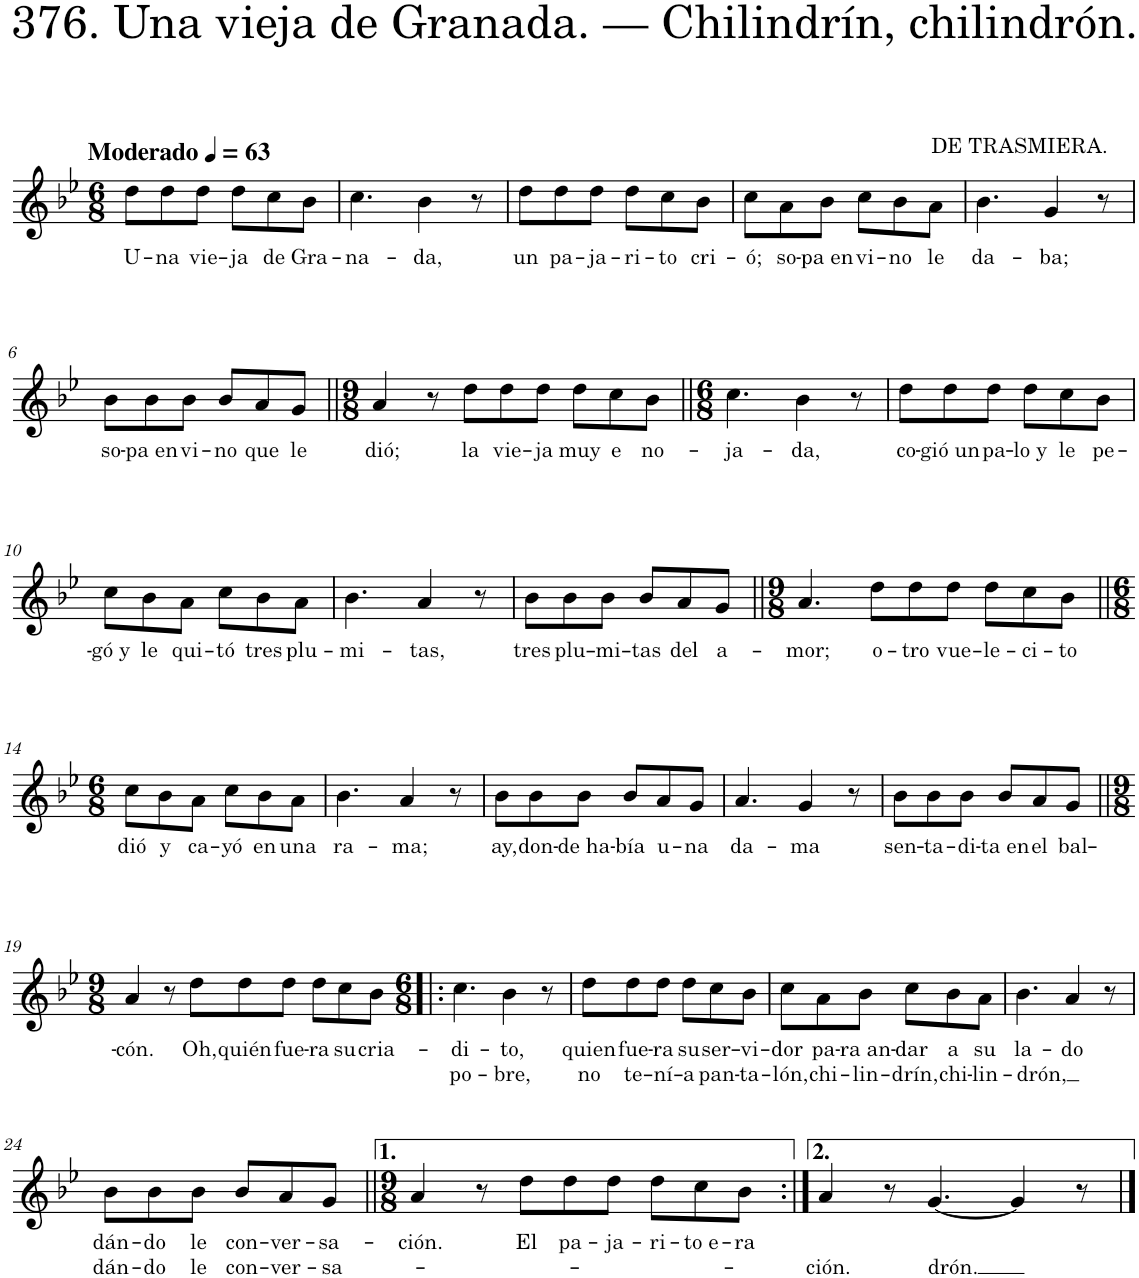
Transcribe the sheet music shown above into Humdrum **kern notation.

**kern	**text	**text
*part1	*part1	*part1
*staff1	*staff1	*staff1
*I"Piano	*	*
*I'Pno.	*	*
*clefG2	*	*
*k[b-e-]	*	*
*M6/8	*	*
*MM63	*	*
=1	=1	=1
!LO:TX:a:B:t=Moderado	!	!
!	!LO:LY:b	!
8dd\L	U-	.
!	!LO:LY:b	!
8dd\	-na	.
!	!LO:LY:b	!
8dd\J	vie-	.
!	!LO:LY:b	!
8dd\L	-ja	.
!	!LO:LY:b	!
8cc\	de	.
!	!LO:LY:b	!
8b-\J	Gra-	.
=2	=2	=2
!	!LO:LY:b	!
4.cc\	-na-	.
!	!LO:LY:b	!
4b-\	-da,	.
8r	.	.
=3	=3	=3
!	!LO:LY:b	!
8dd\L	un	.
!	!LO:LY:b	!
8dd\	pa-	.
!	!LO:LY:b	!
8dd\J	-ja-	.
!	!LO:LY:b	!
8dd\L	-ri-	.
!	!LO:LY:b	!
8cc\	-to	.
!	!LO:LY:b	!
8b-\J	cri-	.
=4	=4	=4
!	!LO:LY:b	!
8cc\L	-ó;	.
!	!LO:LY:b	!
8a\	so-	.
!	!LO:LY:b	!
8b-\J	-pa en	.
!	!LO:LY:b	!
8cc\L	vi-	.
!	!LO:LY:b	!
8b-\	-no	.
!	!LO:LY:b	!
8a\J	le	.
=5	=5	=5
!LO:TX:a:t=DE TRASMIERA.	!	!
!	!LO:LY:b	!
4.b-\	da-	.
!	!LO:LY:b	!
4g/	-ba;	.
8r	.	.
!!LO:LB:g=z
=6	=6	=6
!	!LO:LY:b	!
8b-\L	so-	.
!	!LO:LY:b	!
8b-\	-pa en	.
!	!LO:LY:b	!
8b-\J	vi-	.
!	!LO:LY:b	!
8b-/L	-no	.
!	!LO:LY:b	!
8a/	que	.
!	!LO:LY:b	!
8g/J	le	.
=7||	=7||	=7||
*M9/8	*	*
!	!LO:LY:b	!
4a/	dió;	.
8r	.	.
!	!LO:LY:b	!
8dd\L	la	.
!	!LO:LY:b	!
8dd\	vie-	.
!	!LO:LY:b	!
8dd\J	-ja	.
!	!LO:LY:b	!
8dd\L	muy	.
!	!LO:LY:b	!
8cc\	e	.
!	!LO:LY:b	!
8b-\J	no-	.
=8||	=8||	=8||
*M6/8	*	*
!	!LO:LY:b	!
4.cc\	-ja-	.
!	!LO:LY:b	!
4b-\	-da,	.
8r	.	.
=9	=9	=9
!	!LO:LY:b	!
8dd\L	co-	.
!	!LO:LY:b	!
8dd\	-gió un	.
!	!LO:LY:b	!
8dd\J	pa-	.
!	!LO:LY:b	!
8dd\L	-lo y	.
!	!LO:LY:b	!
8cc\	le	.
!	!LO:LY:b	!
8b-\J	pe-	.
!!LO:LB:g=z
=10	=10	=10
!	!LO:LY:b	!
8cc\L	-gó y	.
!	!LO:LY:b	!
8b-\	le	.
!	!LO:LY:b	!
8a\J	qui-	.
!	!LO:LY:b	!
8cc\L	-tó	.
!	!LO:LY:b	!
8b-\	tres	.
!	!LO:LY:b	!
8a\J	plu-	.
=11	=11	=11
!	!LO:LY:b	!
4.b-\	-mi-	.
!	!LO:LY:b	!
4a/	-tas,	.
8r	.	.
=12	=12	=12
!	!LO:LY:b	!
8b-\L	tres	.
!	!LO:LY:b	!
8b-\	plu-	.
!	!LO:LY:b	!
8b-\J	-mi-	.
!	!LO:LY:b	!
8b-/L	-tas	.
!	!LO:LY:b	!
8a/	del	.
!	!LO:LY:b	!
8g/J	a-	.
=13||	=13||	=13||
*M9/8	*	*
!	!LO:LY:b	!
4.a/	-mor;	.
!	!LO:LY:b	!
8dd\L	o-	.
!	!LO:LY:b	!
8dd\	-tro	.
!	!LO:LY:b	!
8dd\J	vue-	.
!	!LO:LY:b	!
8dd\L	-le-	.
!	!LO:LY:b	!
8cc\	-ci-	.
!	!LO:LY:b	!
8b-\J	-to	.
!!LO:LB:g=z
=14||	=14||	=14||
*M6/8	*	*
!	!LO:LY:b	!
8cc\L	dió	.
!	!LO:LY:b	!
8b-\	y	.
!	!LO:LY:b	!
8a\J	ca-	.
!	!LO:LY:b	!
8cc\L	-yó	.
!	!LO:LY:b	!
8b-\	en	.
!	!LO:LY:b	!
8a\J	una	.
=15	=15	=15
!	!LO:LY:b	!
4.b-\	ra-	.
!	!LO:LY:b	!
4a/	-ma;	.
8r	.	.
=16	=16	=16
!	!LO:LY:b	!
8b-\L	ay,	.
!	!LO:LY:b	!
8b-\	don-	.
!	!LO:LY:b	!
8b-\J	-de ha-	.
!	!LO:LY:b	!
8b-/L	-bía	.
!	!LO:LY:b	!
8a/	u-	.
!	!LO:LY:b	!
8g/J	-na	.
=17	=17	=17
!	!LO:LY:b	!
4.a/	da-	.
!	!LO:LY:b	!
4g/	-ma	.
8r	.	.
=18	=18	=18
!	!LO:LY:b	!
8b-\L	sen-	.
!	!LO:LY:b	!
8b-\	-ta-	.
!	!LO:LY:b	!
8b-\J	-di-	.
!	!LO:LY:b	!
8b-/L	-ta en	.
!	!LO:LY:b	!
8a/	el	.
!	!LO:LY:b	!
8g/J	bal-	.
!!LO:LB:g=z
=19||	=19||	=19||
*M9/8	*	*
!	!LO:LY:b	!
4a/	-cón.	.
8r	.	.
!	!LO:LY:b	!
8dd\L	Oh,	.
!	!LO:LY:b	!
8dd\	quién	.
!	!LO:LY:b	!
8dd\J	fue-	.
!	!LO:LY:b	!
8dd\L	-ra	.
!	!LO:LY:b	!
8cc\	su	.
!	!LO:LY:b	!
8b-\J	cria-	.
=20!|:	=20!|:	=20!|:
*M6/8	*	*
!	!LO:LY:b	!LO:LY:b
4.cc\	-di-	po-
!	!LO:LY:b	!LO:LY:b
4b-\	-to,	-bre,
8r	.	.
=21	=21	=21
!	!LO:LY:b	!LO:LY:b
8dd\L	quien	no
!	!LO:LY:b	!LO:LY:b
8dd\	fue-	te-
!	!LO:LY:b	!LO:LY:b
8dd\J	-ra	-ní-
!	!LO:LY:b	!LO:LY:b
8dd\L	su	-a
!	!LO:LY:b	!LO:LY:b
8cc\	ser-	pan-
!	!LO:LY:b	!LO:LY:b
8b-\J	-vi-	-ta-
=22	=22	=22
!	!LO:LY:b	!LO:LY:b
8cc\L	-dor	-lón,
!	!LO:LY:b	!LO:LY:b
8a\	pa-	chi-
!	!LO:LY:b	!LO:LY:b
8b-\J	-ra an-	-lin-
!	!LO:LY:b	!LO:LY:b
8cc\L	-dar	-drín,
!	!LO:LY:b	!LO:LY:b
8b-\	a	chi-
!	!LO:LY:b	!LO:LY:b
8a\J	su	-lin-
=23	=23	=23
!	!LO:LY:b	!LO:LY:b
4.b-\	la-	-drón,
!	!LO:LY:b	!
4a/	-do	.
8r	.	.
!!LO:LB:g=z
=24	=24	=24
!	!LO:LY:b	!LO:LY:b
8b-\L	dán-	dán-
!	!LO:LY:b	!LO:LY:b
8b-\	-do	-do
!	!LO:LY:b	!LO:LY:b
8b-\J	le	le
!	!LO:LY:b	!LO:LY:b
8b-/L	con-	con-
!	!LO:LY:b	!LO:LY:b
8a/	-ver-	-ver-
!	!LO:LY:b	!LO:LY:b
8g/J	-sa-	-sa-
=25||	=25||	=25||
*M9/8	*	*
!	!LO:LY:b	!
4a/	-ción.	.
8r	.	.
!	!LO:LY:b	!
8dd\L	El	.
!	!LO:LY:b	!
8dd\	pa-	.
!	!LO:LY:b	!
8dd\J	-ja-	.
!	!LO:LY:b	!
8dd\L	-ri-	.
!	!LO:LY:b	!
8cc\	-to e-	.
!	!LO:LY:b	!
8b-\J	-ra	.
=26:|!	=26:|!	=26:|!
!	!	!LO:LY:b
4a/	.	-ción.
8r	.	.
!	!	!LO:LY:b
[4.g/	.	-drón.
4g/]	.	.
8r	.	.
==	==	==
*-	*-	*-
